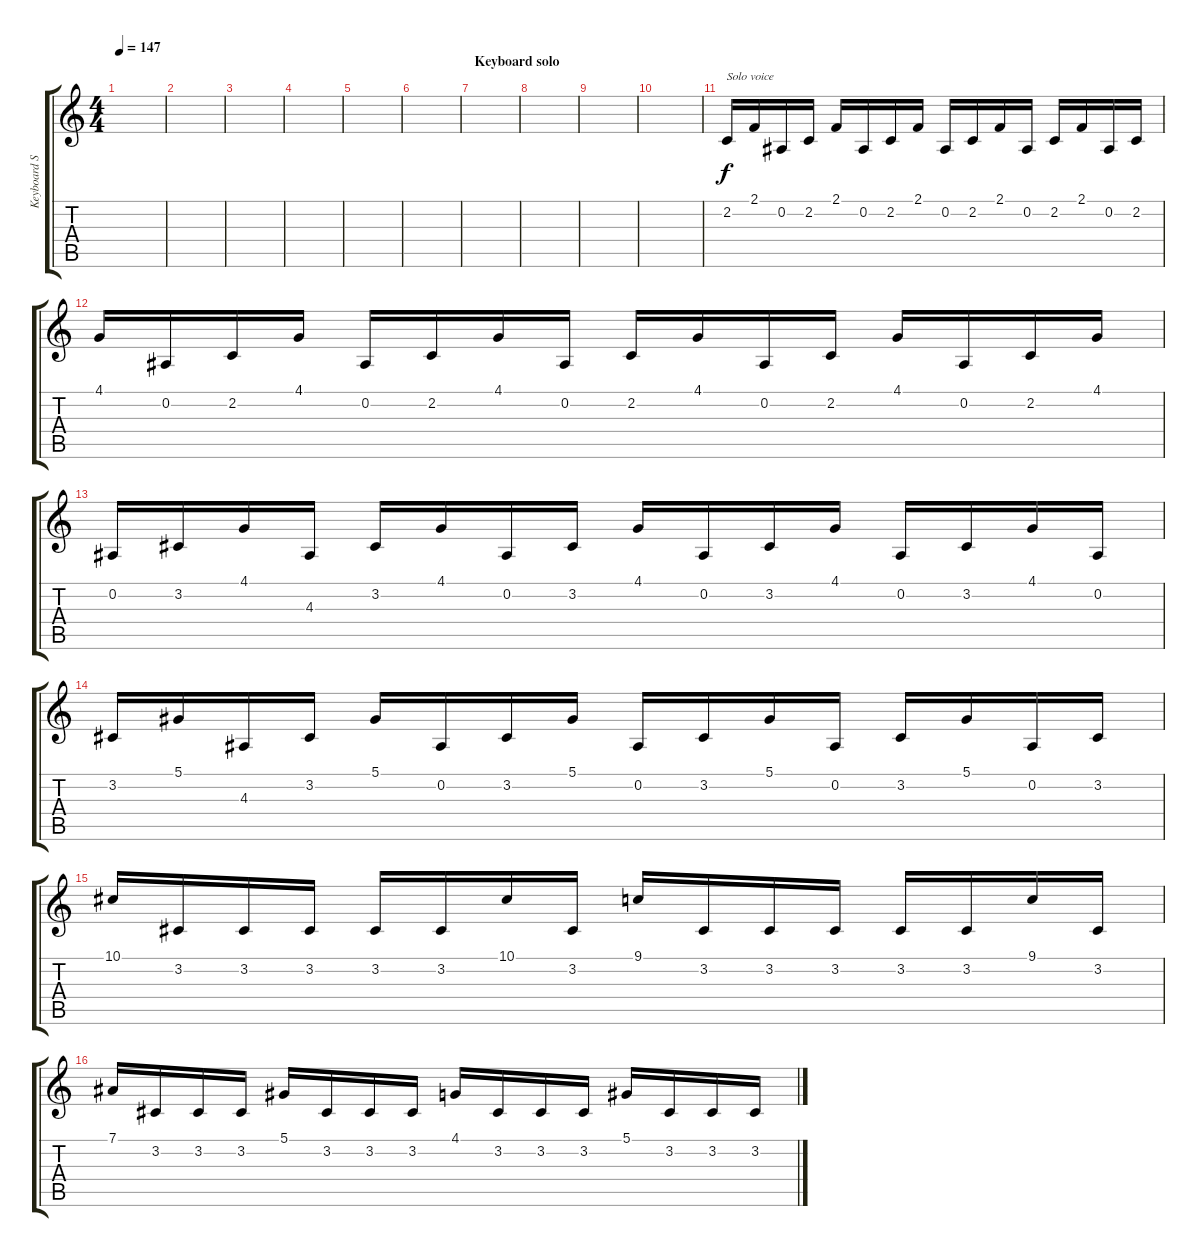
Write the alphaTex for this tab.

\track ("Keyboard SOLO" "Keyboard S") {instrument pizzicatostrings}
\staff {score tabs}
\tuning (Eb4 Bb3 Gb3 Db3 Ab2 Eb2) {hide}
\ts (4 4)
\tempo 147
\clef g2
\ks c
|
|
|
|
|
|
\section ("" "Keyboard solo")
|
|
|
|
2.2.16{txt "Solo voice" instrument lead1square} 2.1.16 0.2.16 2.2.16 2.1.16 0.2.16 2.2.16 2.1.16 0.2.16 2.2.16 2.1.16 0.2.16 2.2.16 2.1.16 0.2.16 2.2.16 |
4.1.16 0.2.16 2.2.16 4.1.16 0.2.16 2.2.16 4.1.16 0.2.16 2.2.16 4.1.16 0.2.16 2.2.16 4.1.16 0.2.16 2.2.16 4.1.16 |
0.2.16 3.2.16 4.1.16 4.3.16 3.2.16 4.1.16 0.2.16 3.2.16 4.1.16 0.2.16 3.2.16 4.1.16 0.2.16 3.2.16 4.1.16 0.2.16 |
3.2.16 5.1.16 4.3.16 3.2.16 5.1.16 0.2.16 3.2.16 5.1.16 0.2.16 3.2.16 5.1.16 0.2.16 3.2.16 5.1.16 0.2.16 3.2.16 |
10.1.16 3.2.16 3.2.16 3.2.16 3.2.16 3.2.16 10.1.16 3.2.16 9.1.16 3.2.16 3.2.16 3.2.16 3.2.16 3.2.16 9.1.16 3.2.16 |
7.1.16 3.2.16 3.2.16 3.2.16 5.1.16 3.2.16 3.2.16 3.2.16 4.1.16 3.2.16 3.2.16 3.2.16 5.1.16 3.2.16 3.2.16 3.2.16
